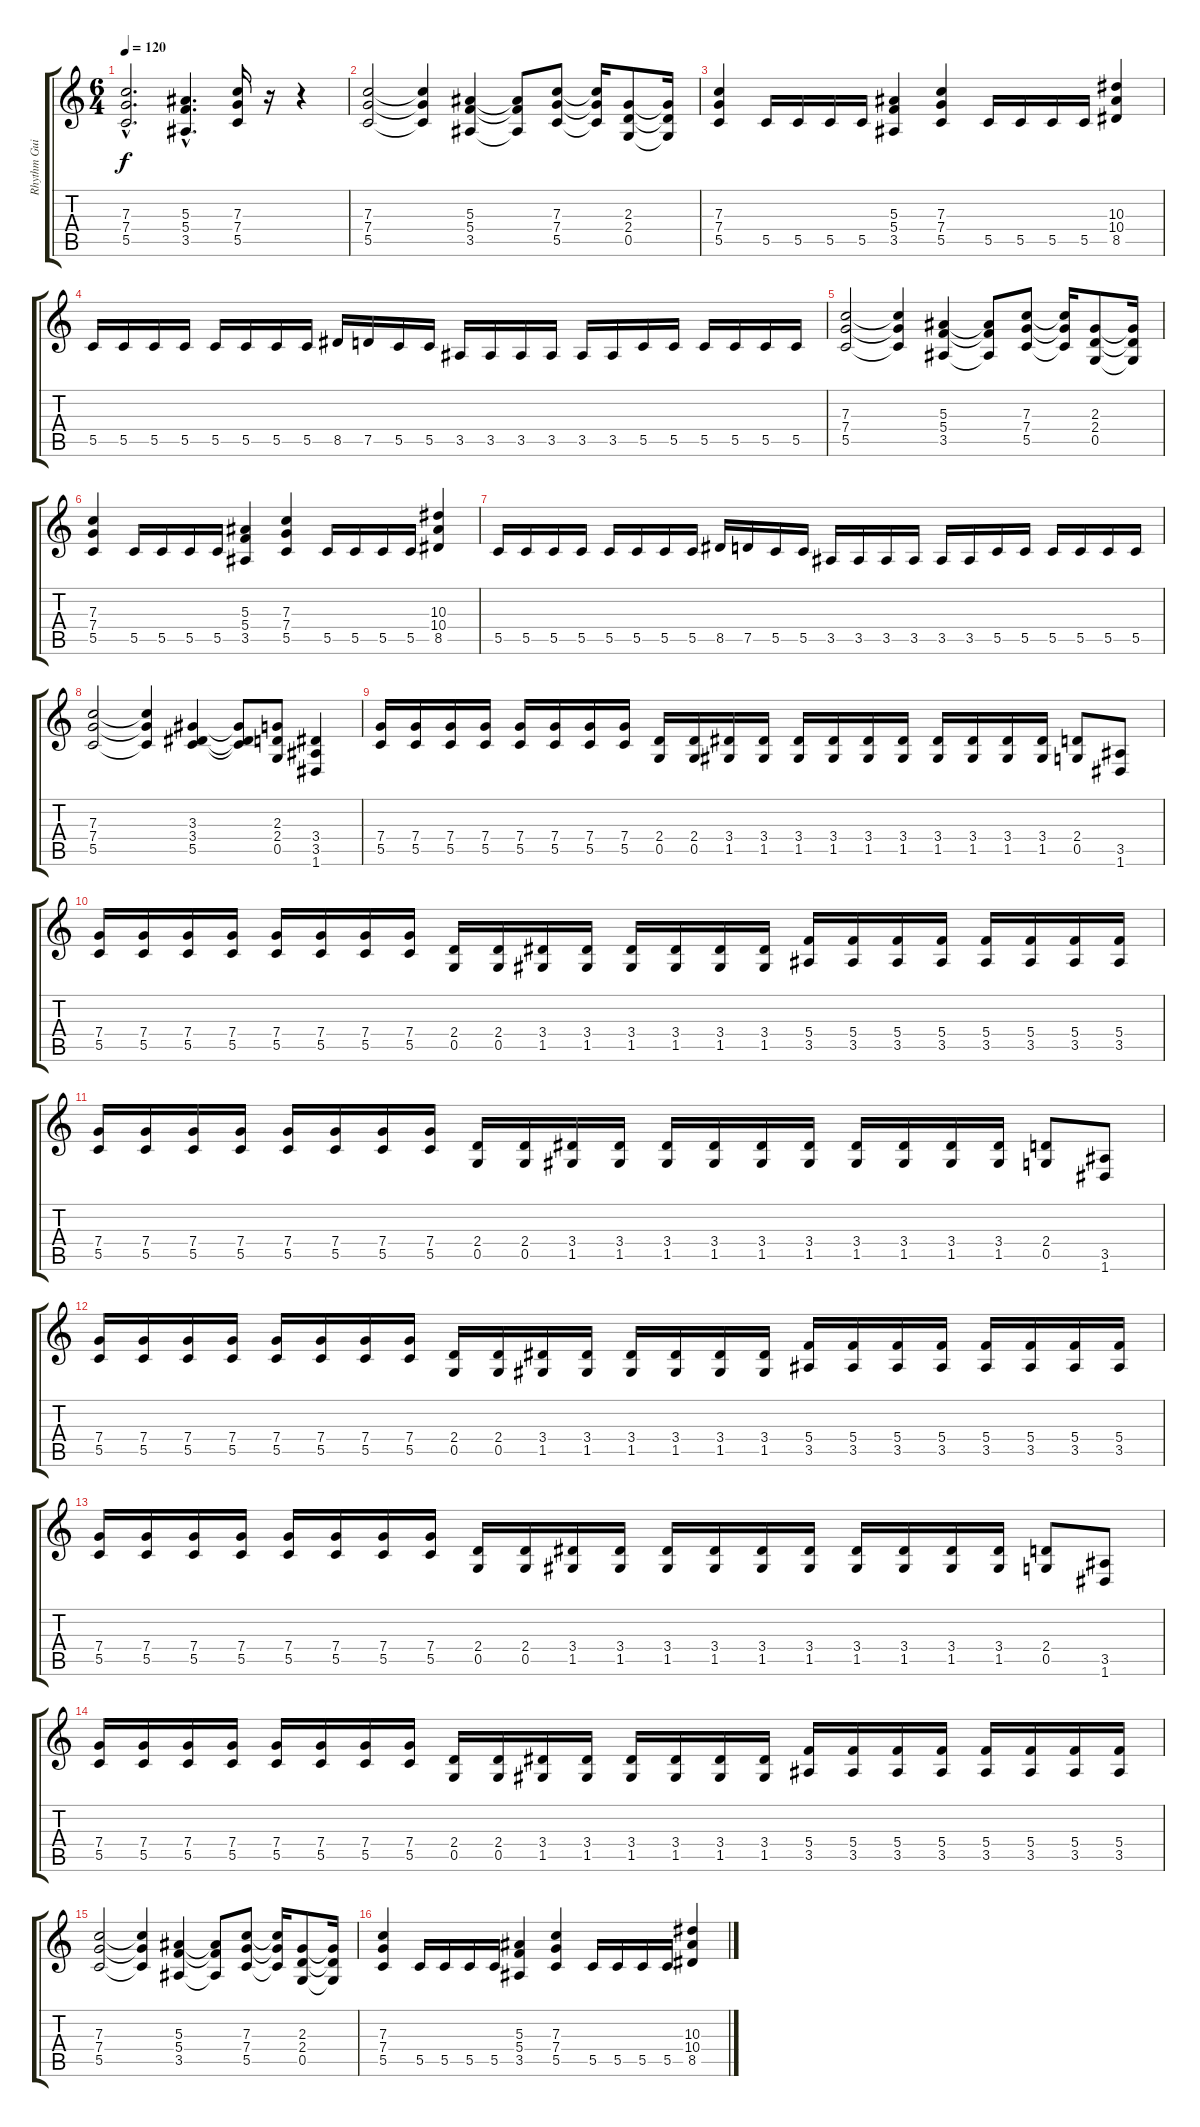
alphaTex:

\track ("Rhythm Guitar" "Rhythm Gui") {instrument distortionguitar}
\staff {score tabs}
\tuning (D4 A3 F3 C3 G2 D2) {hide}
\ts (6 4)
\tempo 120
\clef g2
\ks c
(7.3{hac} 7.4{hac} 5.5{hac}).2{d dy f instrument distortionguitar} (5.3{hac} 5.4{hac} 3.5{hac}).4{d} (7.3 7.4 5.5).16 r.16 r.4 |
(7.3 7.4 5.5).2 (7.3{t} 7.4{t} 5.5{t}).4 (5.3 5.4 3.5).4 (5.3{t} 5.4{t} 3.5{t}).8 (7.3 7.4 5.5).8 (7.3{t} 7.4{t} 5.5{t}).16 (2.3 2.4 0.5).8 (2.3{t} 2.4{t} 0.5{t}).16 |
(7.3 7.4 5.5).4 5.5.16 5.5.16 5.5.16 5.5.16 (5.3 5.4 3.5).4 (7.3 7.4 5.5).4 5.5.16 5.5.16 5.5.16 5.5.16 (10.3 10.4 8.5).4 |
5.5.16 5.5.16 5.5.16 5.5.16 5.5.16 5.5.16 5.5.16 5.5.16 8.5.16 7.5.16 5.5.16 5.5.16 3.5.16 3.5.16 3.5.16 3.5.16 3.5.16 3.5.16 5.5.16 5.5.16 5.5.16 5.5.16 5.5.16 5.5.16 |
(7.3 7.4 5.5).2 (7.3{t} 7.4{t} 5.5{t}).4 (5.3 5.4 3.5).4 (5.3{t} 5.4{t} 3.5{t}).8 (7.3 7.4 5.5).8 (7.3{t} 7.4{t} 5.5{t}).16 (2.3 2.4 0.5).8 (2.3{t} 2.4{t} 0.5{t}).16 |
(7.3 7.4 5.5).4 5.5.16 5.5.16 5.5.16 5.5.16 (5.3 5.4 3.5).4 (7.3 7.4 5.5).4 5.5.16 5.5.16 5.5.16 5.5.16 (10.3 10.4 8.5).4 |
5.5.16 5.5.16 5.5.16 5.5.16 5.5.16 5.5.16 5.5.16 5.5.16 8.5.16 7.5.16 5.5.16 5.5.16 3.5.16 3.5.16 3.5.16 3.5.16 3.5.16 3.5.16 5.5.16 5.5.16 5.5.16 5.5.16 5.5.16 5.5.16 |
(7.3 7.4 5.5).2 (7.3{t} 7.4{t} 5.5{t}).4 (3.3 3.4 5.5).4 (3.3{t} 3.4{t} 5.5{t}).8 (2.3 2.4 0.5).8 (3.4 3.5 1.6).4 |
(7.4 5.5).16 (7.4 5.5).16 (7.4 5.5).16 (7.4 5.5).16 (7.4 5.5).16 (7.4 5.5).16 (7.4 5.5).16 (7.4 5.5).16 (2.4 0.5).16 (2.4 0.5).16 (3.4 1.5).16 (3.4 1.5).16 (3.4 1.5).16 (3.4 1.5).16 (3.4 1.5).16 (3.4 1.5).16 (3.4 1.5).16 (3.4 1.5).16 (3.4 1.5).16 (3.4 1.5).16 (2.4 0.5).8 (3.5 1.6).8 |
(7.4 5.5).16 (7.4 5.5).16 (7.4 5.5).16 (7.4 5.5).16 (7.4 5.5).16 (7.4 5.5).16 (7.4 5.5).16 (7.4 5.5).16 (2.4 0.5).16 (2.4 0.5).16 (3.4 1.5).16 (3.4 1.5).16 (3.4 1.5).16 (3.4 1.5).16 (3.4 1.5).16 (3.4 1.5).16 (5.4 3.5).16 (5.4 3.5).16 (5.4 3.5).16 (5.4 3.5).16 (5.4 3.5).16 (5.4 3.5).16 (5.4 3.5).16 (5.4 3.5).16 |
(7.4 5.5).16 (7.4 5.5).16 (7.4 5.5).16 (7.4 5.5).16 (7.4 5.5).16 (7.4 5.5).16 (7.4 5.5).16 (7.4 5.5).16 (2.4 0.5).16 (2.4 0.5).16 (3.4 1.5).16 (3.4 1.5).16 (3.4 1.5).16 (3.4 1.5).16 (3.4 1.5).16 (3.4 1.5).16 (3.4 1.5).16 (3.4 1.5).16 (3.4 1.5).16 (3.4 1.5).16 (2.4 0.5).8 (3.5 1.6).8 |
(7.4 5.5).16 (7.4 5.5).16 (7.4 5.5).16 (7.4 5.5).16 (7.4 5.5).16 (7.4 5.5).16 (7.4 5.5).16 (7.4 5.5).16 (2.4 0.5).16 (2.4 0.5).16 (3.4 1.5).16 (3.4 1.5).16 (3.4 1.5).16 (3.4 1.5).16 (3.4 1.5).16 (3.4 1.5).16 (5.4 3.5).16 (5.4 3.5).16 (5.4 3.5).16 (5.4 3.5).16 (5.4 3.5).16 (5.4 3.5).16 (5.4 3.5).16 (5.4 3.5).16 |
(7.4 5.5).16 (7.4 5.5).16 (7.4 5.5).16 (7.4 5.5).16 (7.4 5.5).16 (7.4 5.5).16 (7.4 5.5).16 (7.4 5.5).16 (2.4 0.5).16 (2.4 0.5).16 (3.4 1.5).16 (3.4 1.5).16 (3.4 1.5).16 (3.4 1.5).16 (3.4 1.5).16 (3.4 1.5).16 (3.4 1.5).16 (3.4 1.5).16 (3.4 1.5).16 (3.4 1.5).16 (2.4 0.5).8 (3.5 1.6).8 |
(7.4 5.5).16 (7.4 5.5).16 (7.4 5.5).16 (7.4 5.5).16 (7.4 5.5).16 (7.4 5.5).16 (7.4 5.5).16 (7.4 5.5).16 (2.4 0.5).16 (2.4 0.5).16 (3.4 1.5).16 (3.4 1.5).16 (3.4 1.5).16 (3.4 1.5).16 (3.4 1.5).16 (3.4 1.5).16 (5.4 3.5).16 (5.4 3.5).16 (5.4 3.5).16 (5.4 3.5).16 (5.4 3.5).16 (5.4 3.5).16 (5.4 3.5).16 (5.4 3.5).16 |
(7.3 7.4 5.5).2 (7.3{t} 7.4{t} 5.5{t}).4 (5.3 5.4 3.5).4 (5.3{t} 5.4{t} 3.5{t}).8 (7.3 7.4 5.5).8 (7.3{t} 7.4{t} 5.5{t}).16 (2.3 2.4 0.5).8 (2.3{t} 2.4{t} 0.5{t}).16 |
(7.3 7.4 5.5).4 5.5.16 5.5.16 5.5.16 5.5.16 (5.3 5.4 3.5).4 (7.3 7.4 5.5).4 5.5.16 5.5.16 5.5.16 5.5.16 (10.3 10.4 8.5).4
